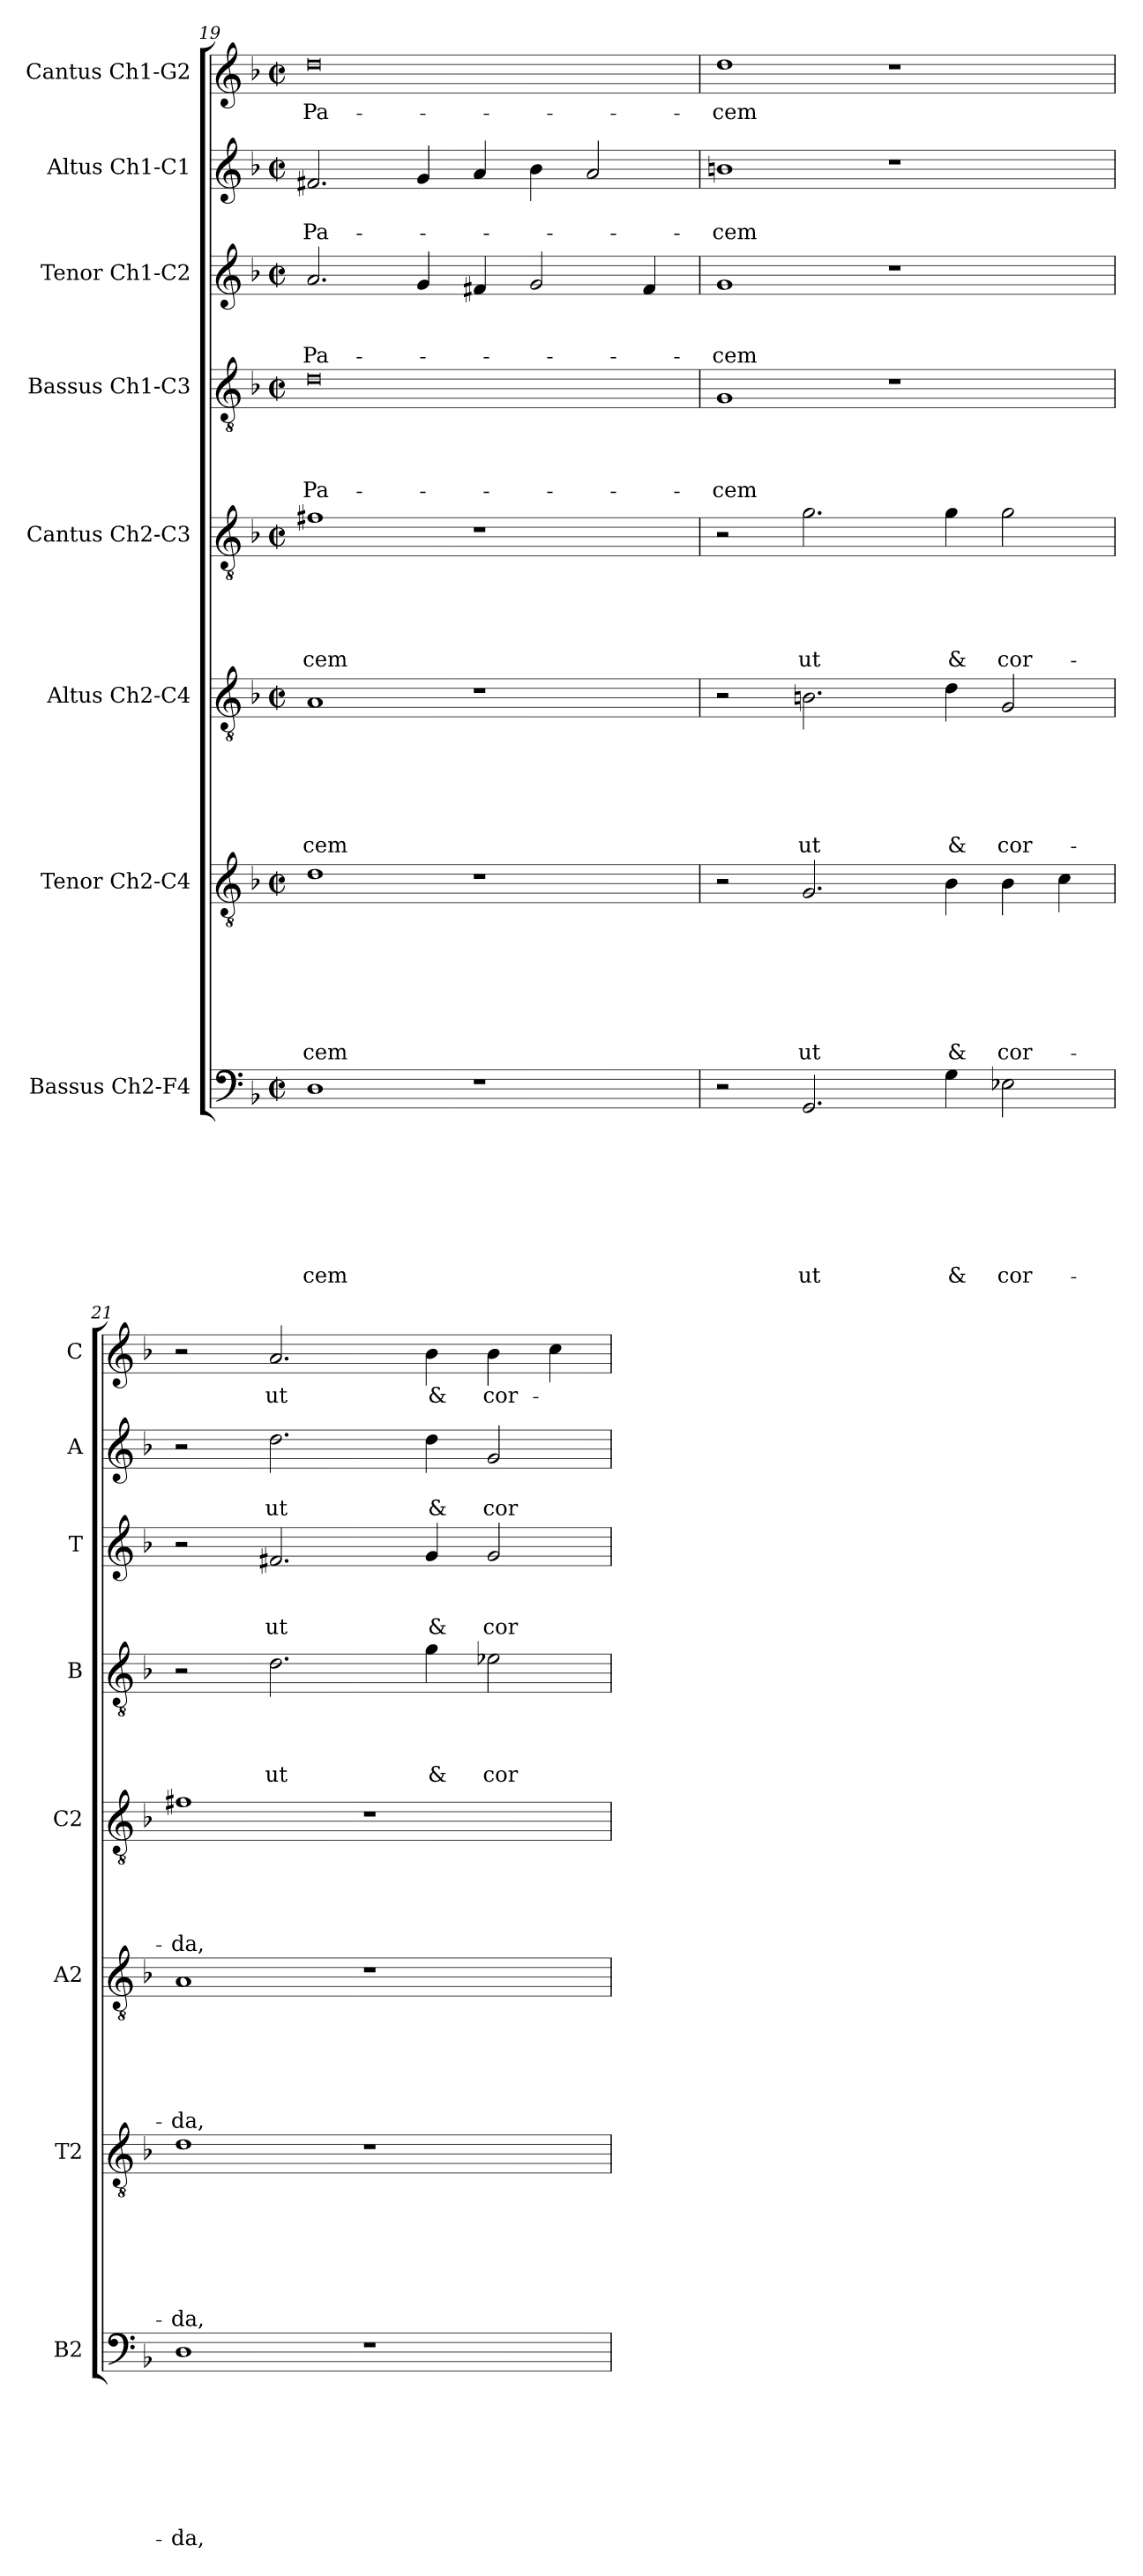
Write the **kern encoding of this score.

**kern	**text	**text	**text	**text	**text	**text	**text	**text	**kern	**text	**text	**text	**text	**text	**text	**text	**kern	**text	**text	**text	**text	**text	**text	**kern	**text	**text	**text	**text	**text	**kern	**text	**text	**text	**text	**kern	**text	**text	**text	**kern	**text	**text	**kern	**text
*part8	*part8	*part8	*part8	*part8	*part8	*part8	*part8	*part8	*part7	*part7	*part7	*part7	*part7	*part7	*part7	*part7	*part6	*part6	*part6	*part6	*part6	*part6	*part6	*part5	*part5	*part5	*part5	*part5	*part5	*part4	*part4	*part4	*part4	*part4	*part3	*part3	*part3	*part3	*part2	*part2	*part2	*part1	*part1
*staff8	*staff8	*staff8	*staff8	*staff8	*staff8	*staff8	*staff8	*staff8	*staff7	*staff7	*staff7	*staff7	*staff7	*staff7	*staff7	*staff7	*staff6	*staff6	*staff6	*staff6	*staff6	*staff6	*staff6	*staff5	*staff5	*staff5	*staff5	*staff5	*staff5	*staff4	*staff4	*staff4	*staff4	*staff4	*staff3	*staff3	*staff3	*staff3	*staff2	*staff2	*staff2	*staff1	*staff1
*I"Bassus Ch2-F4	*	*	*	*	*	*	*	*	*I"Tenor Ch2-C4	*	*	*	*	*	*	*	*I"Altus Ch2-C4	*	*	*	*	*	*	*I"Cantus Ch2-C3	*	*	*	*	*	*I"Bassus Ch1-C3	*	*	*	*	*I"Tenor Ch1-C2	*	*	*	*I"Altus Ch1-C1	*	*	*I"Cantus Ch1-G2	*
*I'B2	*	*	*	*	*	*	*	*	*I'T2	*	*	*	*	*	*	*	*I'A2	*	*	*	*	*	*	*I'C2	*	*	*	*	*	*I'B	*	*	*	*	*I'T	*	*	*	*I'A	*	*	*I'C	*
!!LO:LB:g=z
*clefF4	*	*	*	*	*	*	*	*	*clefGv2	*	*	*	*	*	*	*	*clefGv2	*	*	*	*	*	*	*clefGv2	*	*	*	*	*	*clefGv2	*	*	*	*	*clefG2	*	*	*	*clefG2	*	*	*clefG2	*
*k[b-]	*	*	*	*	*	*	*	*	*k[b-]	*	*	*	*	*	*	*	*k[b-]	*	*	*	*	*	*	*k[b-]	*	*	*	*	*	*k[b-]	*	*	*	*	*k[b-]	*	*	*	*k[b-]	*	*	*k[b-]	*
*F:	*	*	*	*	*	*	*	*	*F:	*	*	*	*	*	*	*	*F:	*	*	*	*	*	*	*F:	*	*	*	*	*	*F:	*	*	*	*	*F:	*	*	*	*F:	*	*	*F:	*
*M2/2	*	*	*	*	*	*	*	*	*M2/2	*	*	*	*	*	*	*	*M2/2	*	*	*	*	*	*	*M2/2	*	*	*	*	*	*M2/2	*	*	*	*	*M2/2	*	*	*	*M2/2	*	*	*M2/2	*
*met(c|)	*	*	*	*	*	*	*	*	*met(c|)	*	*	*	*	*	*	*	*met(c|)	*	*	*	*	*	*	*met(c|)	*	*	*	*	*	*met(c|)	*	*	*	*	*met(c|)	*	*	*	*met(c|)	*	*	*met(c|)	*
=19	=19	=19	=19	=19	=19	=19	=19	=19	=19	=19	=19	=19	=19	=19	=19	=19	=19	=19	=19	=19	=19	=19	=19	=19	=19	=19	=19	=19	=19	=19	=19	=19	=19	=19	=19	=19	=19	=19	=19	=19	=19	=19	=19
!	!	!	!	!	!	!	!	!LO:LY:b	!	!	!	!	!	!	!	!LO:LY:b	!	!	!	!	!	!	!LO:LY:b	!	!	!	!	!	!LO:LY:b	!	!	!	!	!LO:LY:b	!	!	!	!LO:LY:b	!	!	!LO:LY:b	!	!LO:LY:b
1D	.	.	.	.	.	.	.	-cem	1d	.	.	.	.	.	.	-cem	1A	.	.	.	.	.	-cem	1f#X	.	.	.	.	-cem	0d	.	.	.	Pa-	2.a/	.	.	Pa-	2.f#X/	.	Pa-	0dd	Pa-
.	.	.	.	.	.	.	.	.	.	.	.	.	.	.	.	.	.	.	.	.	.	.	.	.	.	.	.	.	.	.	.	.	.	.	4g/	.	.	.	4g/	.	.	.	.
1r	.	.	.	.	.	.	.	.	1r	.	.	.	.	.	.	.	1r	.	.	.	.	.	.	1r	.	.	.	.	.	.	.	.	.	.	4f#X/	.	.	.	4a/	.	.	.	.
.	.	.	.	.	.	.	.	.	.	.	.	.	.	.	.	.	.	.	.	.	.	.	.	.	.	.	.	.	.	.	.	.	.	.	2g/	.	.	.	4b-\	.	.	.	.
.	.	.	.	.	.	.	.	.	.	.	.	.	.	.	.	.	.	.	.	.	.	.	.	.	.	.	.	.	.	.	.	.	.	.	.	.	.	.	2a/	.	.	.	.
.	.	.	.	.	.	.	.	.	.	.	.	.	.	.	.	.	.	.	.	.	.	.	.	.	.	.	.	.	.	.	.	.	.	.	4f#/	.	.	.	.	.	.	.	.
=20	=20	=20	=20	=20	=20	=20	=20	=20	=20	=20	=20	=20	=20	=20	=20	=20	=20	=20	=20	=20	=20	=20	=20	=20	=20	=20	=20	=20	=20	=20	=20	=20	=20	=20	=20	=20	=20	=20	=20	=20	=20	=20	=20
!	!	!	!	!	!	!	!	!	!	!	!	!	!	!	!	!	!	!	!	!	!	!	!	!	!	!	!	!	!	!	!	!	!	!LO:LY:b	!	!	!	!LO:LY:b	!	!	!LO:LY:b	!	!LO:LY:b
2r	.	.	.	.	.	.	.	.	2r	.	.	.	.	.	.	.	2r	.	.	.	.	.	.	2r	.	.	.	.	.	1G	.	.	.	-cem	1g	.	.	-cem	1bn	.	-cem	1dd	-cem
!	!	!	!	!	!	!	!	!LO:LY:b	!	!	!	!	!	!	!	!LO:LY:b	!	!	!	!	!	!	!LO:LY:b	!	!	!	!	!	!LO:LY:b	!	!	!	!	!	!	!	!	!	!	!	!	!	!
2.GG/	.	.	.	.	.	.	.	ut	2.G/	.	.	.	.	.	.	ut	2.Bn\	.	.	.	.	.	ut	2.g\	.	.	.	.	ut	.	.	.	.	.	.	.	.	.	.	.	.	.	.
.	.	.	.	.	.	.	.	.	.	.	.	.	.	.	.	.	.	.	.	.	.	.	.	.	.	.	.	.	.	1r	.	.	.	.	1r	.	.	.	1r	.	.	1r	.
!	!	!	!	!	!	!	!	!LO:LY:b	!	!	!	!	!	!	!	!LO:LY:b	!	!	!	!	!	!	!LO:LY:b	!	!	!	!	!	!LO:LY:b	!	!	!	!	!	!	!	!	!	!	!	!	!	!
4G\	.	.	.	.	.	.	.	&	4B-\	.	.	.	.	.	.	&	4d\	.	.	.	.	.	&	4g\	.	.	.	.	&	.	.	.	.	.	.	.	.	.	.	.	.	.	.
!	!	!	!	!	!	!	!	!LO:LY:b	!	!	!	!	!	!	!	!LO:LY:b	!	!	!	!	!	!	!LO:LY:b	!	!	!	!	!	!LO:LY:b	!	!	!	!	!	!	!	!	!	!	!	!	!	!
2E-X\	.	.	.	.	.	.	.	cor-	4B-\	.	.	.	.	.	.	cor-	2G/	.	.	.	.	.	cor-	2g\	.	.	.	.	cor-	.	.	.	.	.	.	.	.	.	.	.	.	.	.
.	.	.	.	.	.	.	.	.	4c\	.	.	.	.	.	.	.	.	.	.	.	.	.	.	.	.	.	.	.	.	.	.	.	.	.	.	.	.	.	.	.	.	.	.
=21	=21	=21	=21	=21	=21	=21	=21	=21	=21	=21	=21	=21	=21	=21	=21	=21	=21	=21	=21	=21	=21	=21	=21	=21	=21	=21	=21	=21	=21	=21	=21	=21	=21	=21	=21	=21	=21	=21	=21	=21	=21	=21	=21
!	!	!	!	!	!	!	!	!LO:LY:b	!	!	!	!	!	!	!	!LO:LY:b	!	!	!	!	!	!	!LO:LY:b	!	!	!	!	!	!LO:LY:b	!	!	!	!	!	!	!	!	!	!	!	!	!	!
1D	.	.	.	.	.	.	.	-da,	1d	.	.	.	.	.	.	-da,	1A	.	.	.	.	.	-da,	1f#X	.	.	.	.	-da,	2r	.	.	.	.	2r	.	.	.	2r	.	.	2r	.
!	!	!	!	!	!	!	!	!	!	!	!	!	!	!	!	!	!	!	!	!	!	!	!	!	!	!	!	!	!	!	!	!	!	!LO:LY:b	!	!	!	!LO:LY:b	!	!	!LO:LY:b	!	!LO:LY:b
.	.	.	.	.	.	.	.	.	.	.	.	.	.	.	.	.	.	.	.	.	.	.	.	.	.	.	.	.	.	2.d\	.	.	.	ut	2.f#X/	.	.	ut	2.dd\	.	ut	2.a/	ut
1r	.	.	.	.	.	.	.	.	1r	.	.	.	.	.	.	.	1r	.	.	.	.	.	.	1r	.	.	.	.	.	.	.	.	.	.	.	.	.	.	.	.	.	.	.
!	!	!	!	!	!	!	!	!	!	!	!	!	!	!	!	!	!	!	!	!	!	!	!	!	!	!	!	!	!	!	!	!	!	!LO:LY:b	!	!	!	!LO:LY:b	!	!	!LO:LY:b	!	!LO:LY:b
.	.	.	.	.	.	.	.	.	.	.	.	.	.	.	.	.	.	.	.	.	.	.	.	.	.	.	.	.	.	4g\	.	.	.	&	4g/	.	.	&	4dd\	.	&	4b-\	&
!	!	!	!	!	!	!	!	!	!	!	!	!	!	!	!	!	!	!	!	!	!	!	!	!	!	!	!	!	!	!	!	!	!	!LO:LY:b	!	!	!	!LO:LY:b	!	!	!LO:LY:b	!	!LO:LY:b
.	.	.	.	.	.	.	.	.	.	.	.	.	.	.	.	.	.	.	.	.	.	.	.	.	.	.	.	.	.	2e-X\	.	.	.	cor-	2g/	.	.	cor-	2g/	.	cor-	4b-\	cor-
.	.	.	.	.	.	.	.	.	.	.	.	.	.	.	.	.	.	.	.	.	.	.	.	.	.	.	.	.	.	.	.	.	.	.	.	.	.	.	.	.	.	4cc\	.
=	=	=	=	=	=	=	=	=	=	=	=	=	=	=	=	=	=	=	=	=	=	=	=	=	=	=	=	=	=	=	=	=	=	=	=	=	=	=	=	=	=	=	=
*-	*-	*-	*-	*-	*-	*-	*-	*-	*-	*-	*-	*-	*-	*-	*-	*-	*-	*-	*-	*-	*-	*-	*-	*-	*-	*-	*-	*-	*-	*-	*-	*-	*-	*-	*-	*-	*-	*-	*-	*-	*-	*-	*-
